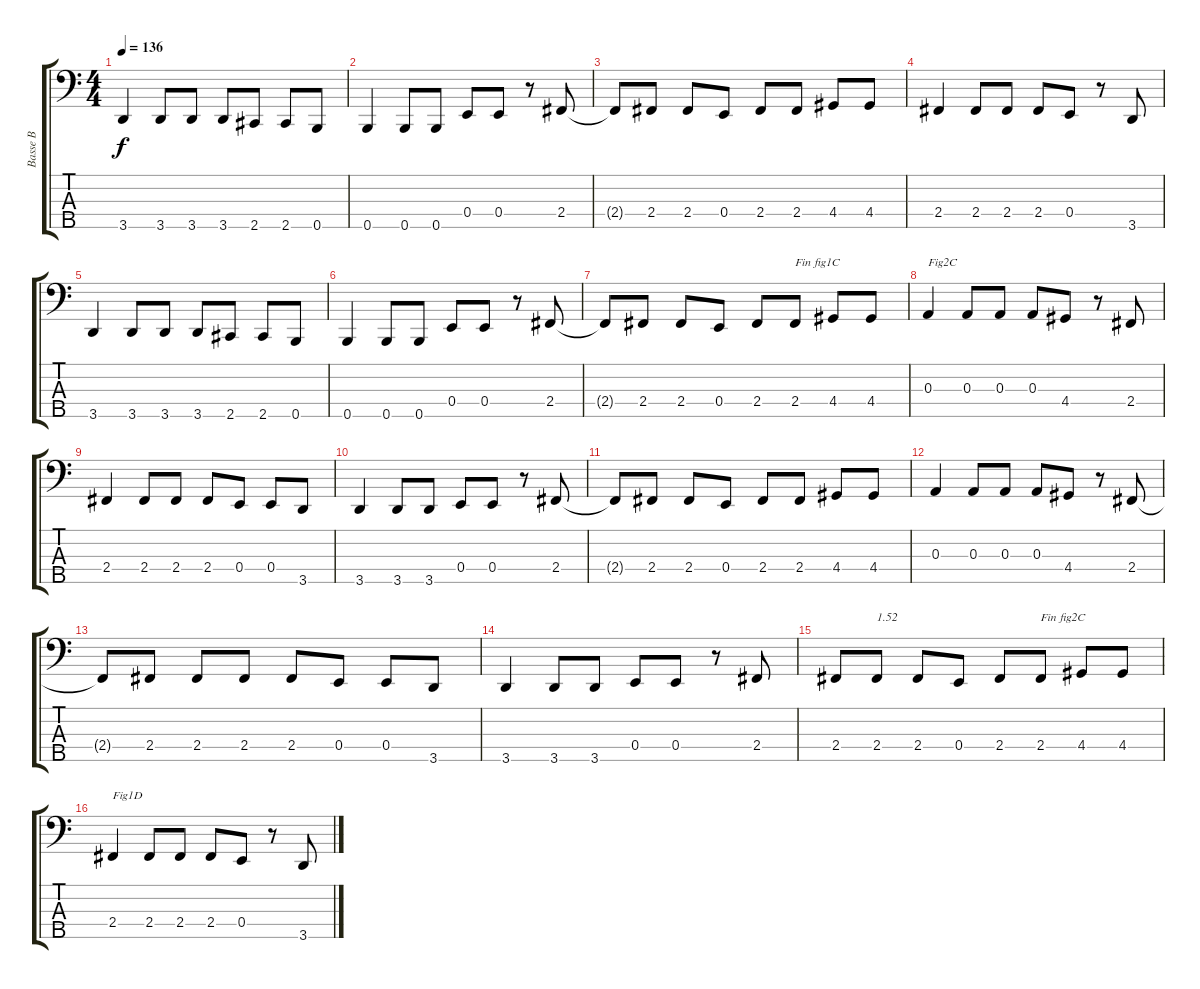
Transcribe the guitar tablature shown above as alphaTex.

\track ("Basse B" "Basse B") {instrument electricbasspick}
\staff {score tabs}
\tuning (G2 D2 A1 E1 B0) {hide}
\ts (4 4)
\tempo 136
\clef f4
\ks c
3.5.4{dy f} 3.5.8 3.5.8 3.5.8 2.5.8 2.5.8 0.5.8 |
0.5.4 0.5.8 0.5.8 0.4.8 0.4.8 r.8 2.4.8 |
2.4{t}.8 2.4.8 2.4.8 0.4.8 2.4.8 2.4.8 4.4.8 4.4.8 |
2.4.4 2.4.8 2.4.8 2.4.8 0.4.8 r.8 3.5.8 |
3.5.4 3.5.8 3.5.8 3.5.8 2.5.8 2.5.8 0.5.8 |
0.5.4 0.5.8 0.5.8 0.4.8 0.4.8 r.8 2.4.8 |
2.4{t}.8 2.4.8 2.4.8 0.4.8 2.4.8 2.4.8{txt "Fin fig1C"} 4.4.8 4.4.8 |
0.3.4{txt "Fig2C"} 0.3.8 0.3.8 0.3.8 4.4.8 r.8 2.4.8 |
2.4.4 2.4.8 2.4.8 2.4.8 0.4.8 0.4.8 3.5.8 |
3.5.4 3.5.8 3.5.8 0.4.8 0.4.8 r.8 2.4.8 |
2.4{t}.8 2.4.8 2.4.8 0.4.8 2.4.8 2.4.8 4.4.8 4.4.8 |
0.3.4 0.3.8 0.3.8 0.3.8 4.4.8 r.8 2.4.8 |
2.4{t}.8 2.4.8 2.4.8 2.4.8 2.4.8 0.4.8 0.4.8 3.5.8 |
3.5.4 3.5.8 3.5.8 0.4.8 0.4.8 r.8 2.4.8 |
2.4.8 2.4.8{txt "1.52"} 2.4.8 0.4.8 2.4.8 2.4.8{txt "Fin fig2C"} 4.4.8 4.4.8 |
2.4.4{txt "Fig1D"} 2.4.8 2.4.8 2.4.8 0.4.8 r.8 3.5.8
